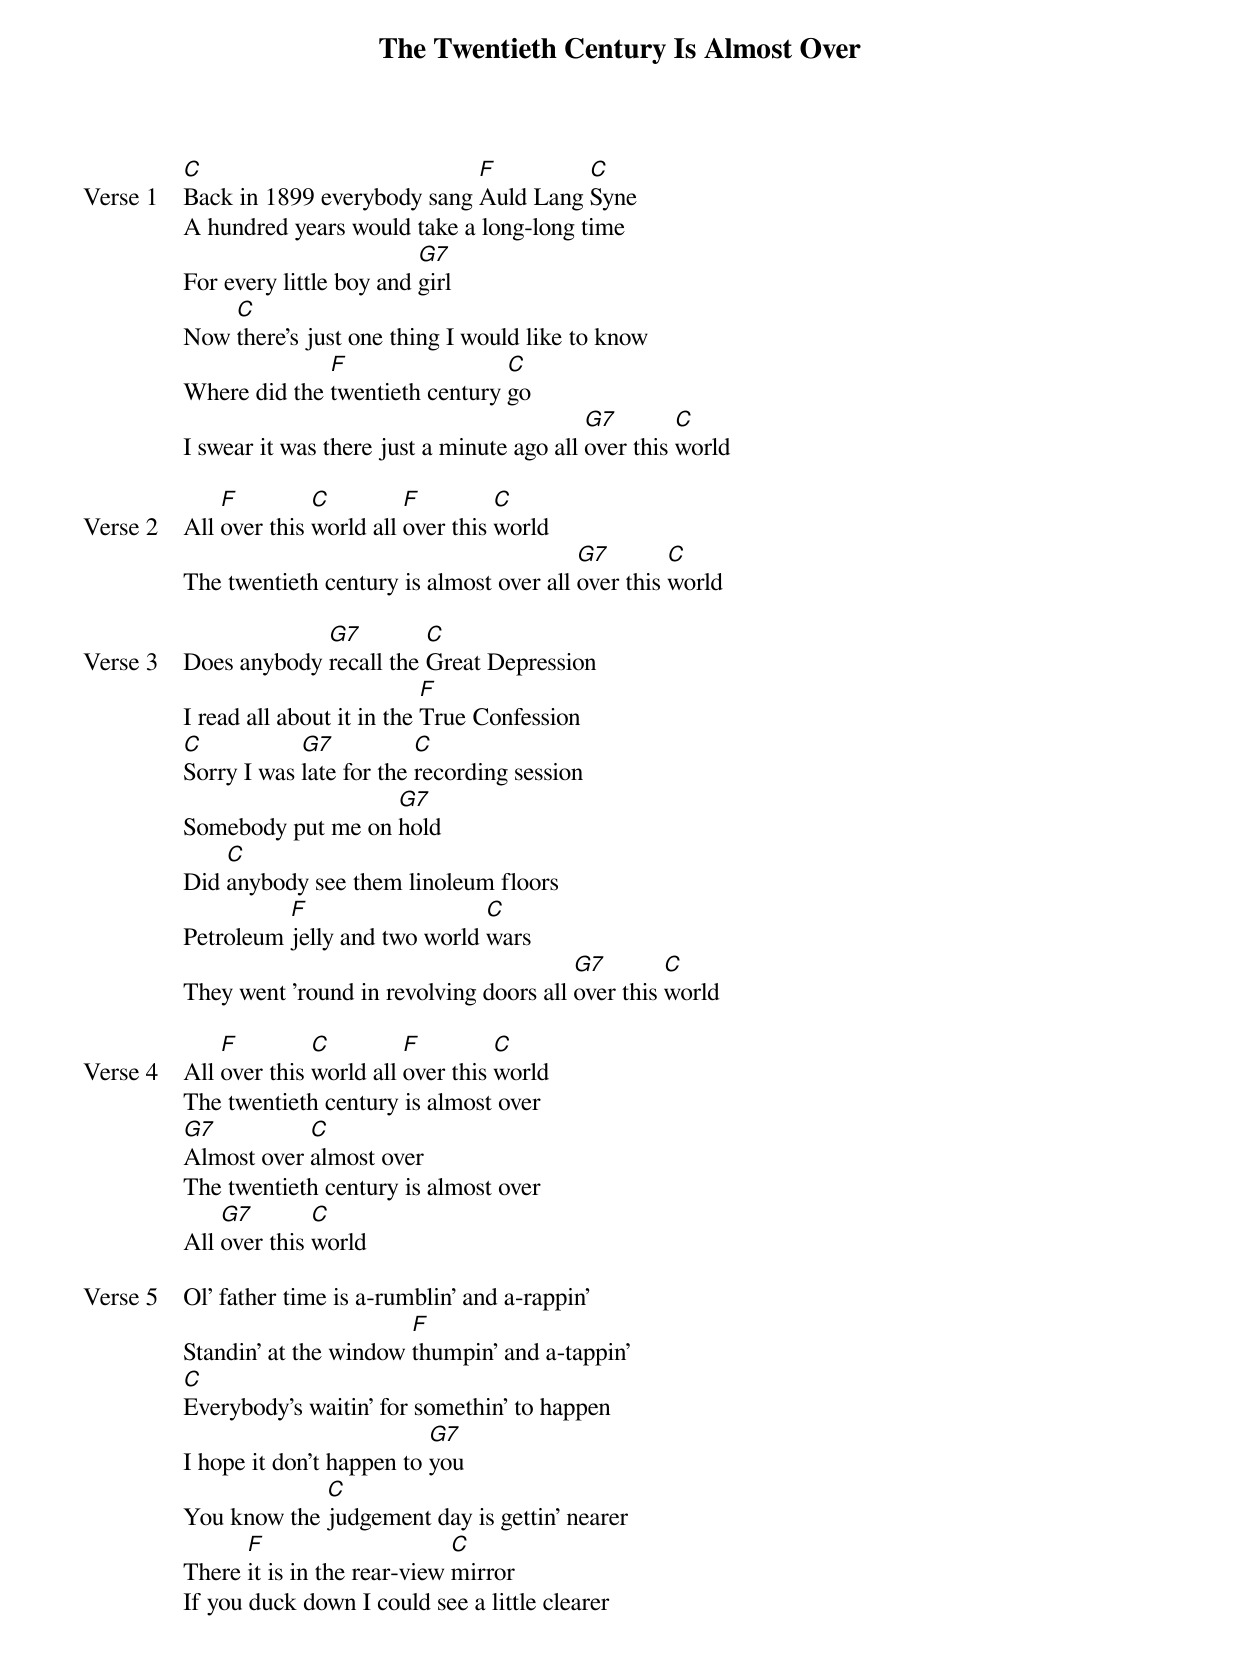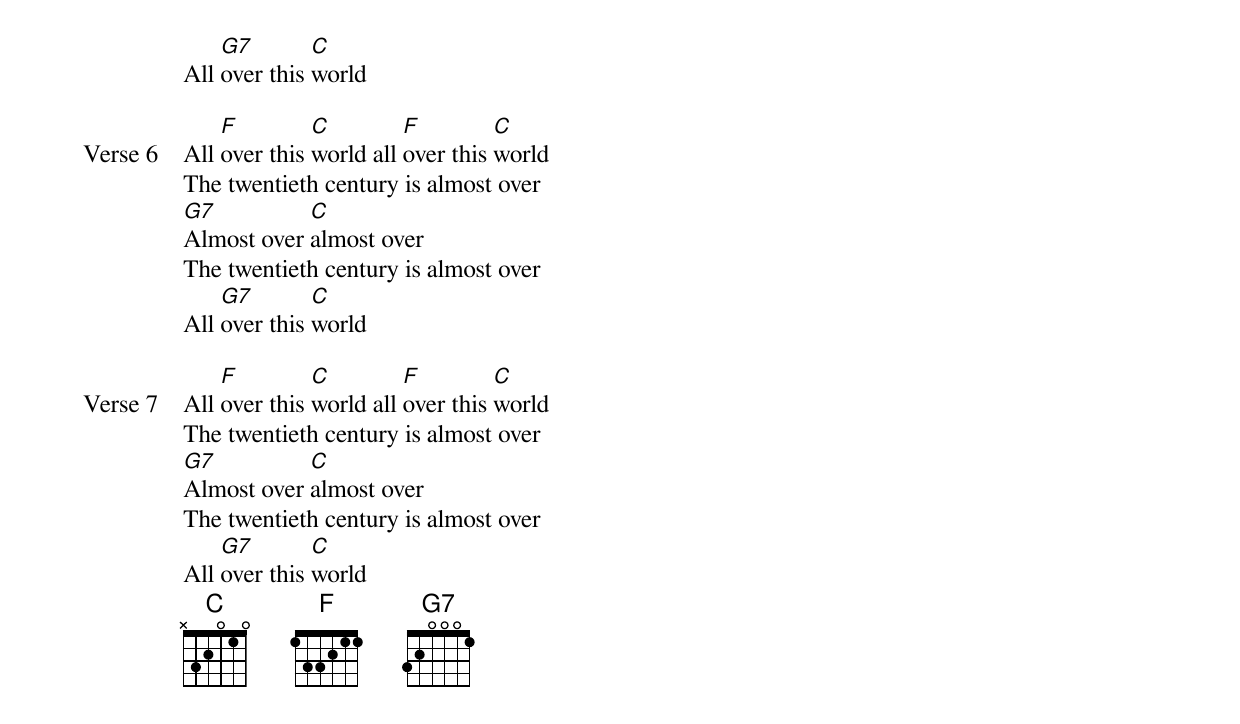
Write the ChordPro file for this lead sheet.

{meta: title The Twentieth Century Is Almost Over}
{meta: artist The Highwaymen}
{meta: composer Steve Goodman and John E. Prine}
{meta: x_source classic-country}
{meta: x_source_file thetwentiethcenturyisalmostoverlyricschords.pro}
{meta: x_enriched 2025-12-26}

{start_of_verse: Verse 1}
[C]Back in 1899 everybody sang [F]Auld Lang [C]Syne
A hundred years would take a long-long time
For every little boy and [G7]girl
Now [C]there's just one thing I would like to know
Where did the [F]twentieth century [C]go
I swear it was there just a minute ago all [G7]over this [C]world
{end_of_verse}

{start_of_verse: Verse 2}
All [F]over this [C]world all [F]over this [C]world
The twentieth century is almost over all [G7]over this [C]world
{end_of_verse}

{start_of_verse: Verse 3}
Does anybody [G7]recall the [C]Great Depression
I read all about it in the [F]True Confession
[C]Sorry I was [G7]late for the [C]recording session
Somebody put me on [G7]hold
Did [C]anybody see them linoleum floors
Petroleum [F]jelly and two world [C]wars
They went 'round in revolving doors all [G7]over this [C]world
{end_of_verse}

{start_of_verse: Verse 4}
All [F]over this [C]world all [F]over this [C]world
The twentieth century is almost over
[G7]Almost over [C]almost over
The twentieth century is almost over
All [G7]over this [C]world
{end_of_verse}

{start_of_verse: Verse 5}
Ol' father time is a-rumblin' and a-rappin'
Standin' at the window [F]thumpin' and a-tappin'
[C]Everybody's waitin' for somethin' to happen
I hope it don't happen to [G7]you
You know the [C]judgement day is gettin' nearer
There [F]it is in the rear-view [C]mirror
If you duck down I could see a little clearer
All [G7]over this [C]world
{end_of_verse}

{start_of_verse: Verse 6}
All [F]over this [C]world all [F]over this [C]world
The twentieth century is almost over
[G7]Almost over [C]almost over
The twentieth century is almost over
All [G7]over this [C]world
{end_of_verse}

{start_of_verse: Verse 7}
All [F]over this [C]world all [F]over this [C]world
The twentieth century is almost over
[G7]Almost over [C]almost over
The twentieth century is almost over
All [G7]over this [C]world
{end_of_verse}
